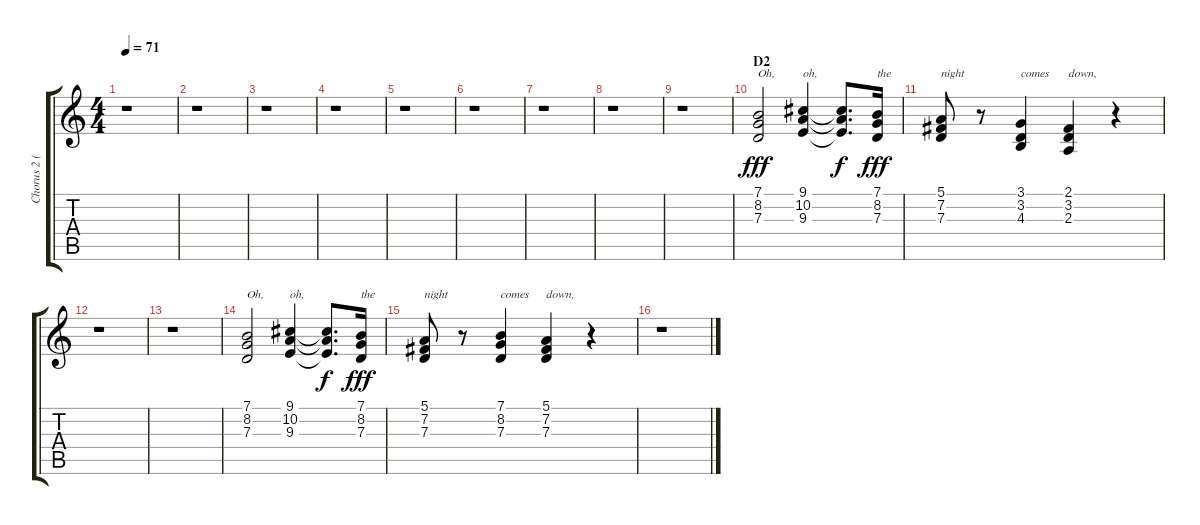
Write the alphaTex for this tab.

\track ("Chorus 2 (Right)" "Chorus 2 (") {instrument choiraahs}
\staff {score tabs}
\tuning (E4 B3 G3 D3 A2 E2) {hide}
\ts (4 4)
\tempo 71
\clef g2
\ks c
r.1{dy fff} |
r.1 |
r.1 |
r.1 |
r.1 |
r.1 |
r.1 |
r.1 |
r.1 |
\section ("" "D2")
(7.1 8.2 7.3).2{txt "Oh,"} (9.1 10.2 9.3).4{txt "oh,"} (9.1{t} 10.2{t} 9.3{t}).8{d dy f} (7.1 8.2 7.3).16{txt "the" dy fff} |
(5.1 7.2 7.3).8{txt "night"} r.8 (3.1 3.2 4.3).4{txt "comes"} (2.1 3.2 2.3).4{txt "down,"} r.4 |
r.1 |
r.1 |
(7.1 8.2 7.3).2{txt "Oh,"} (9.1 10.2 9.3).4{txt "oh,"} (9.1{t} 10.2{t} 9.3{t}).8{d dy f} (7.1 8.2 7.3).16{txt "the" dy fff} |
(5.1 7.2 7.3).8{txt "night"} r.8 (7.1 8.2 7.3).4{txt "comes"} (5.1 7.2 7.3).4{txt "down,"} r.4 |
r.1
